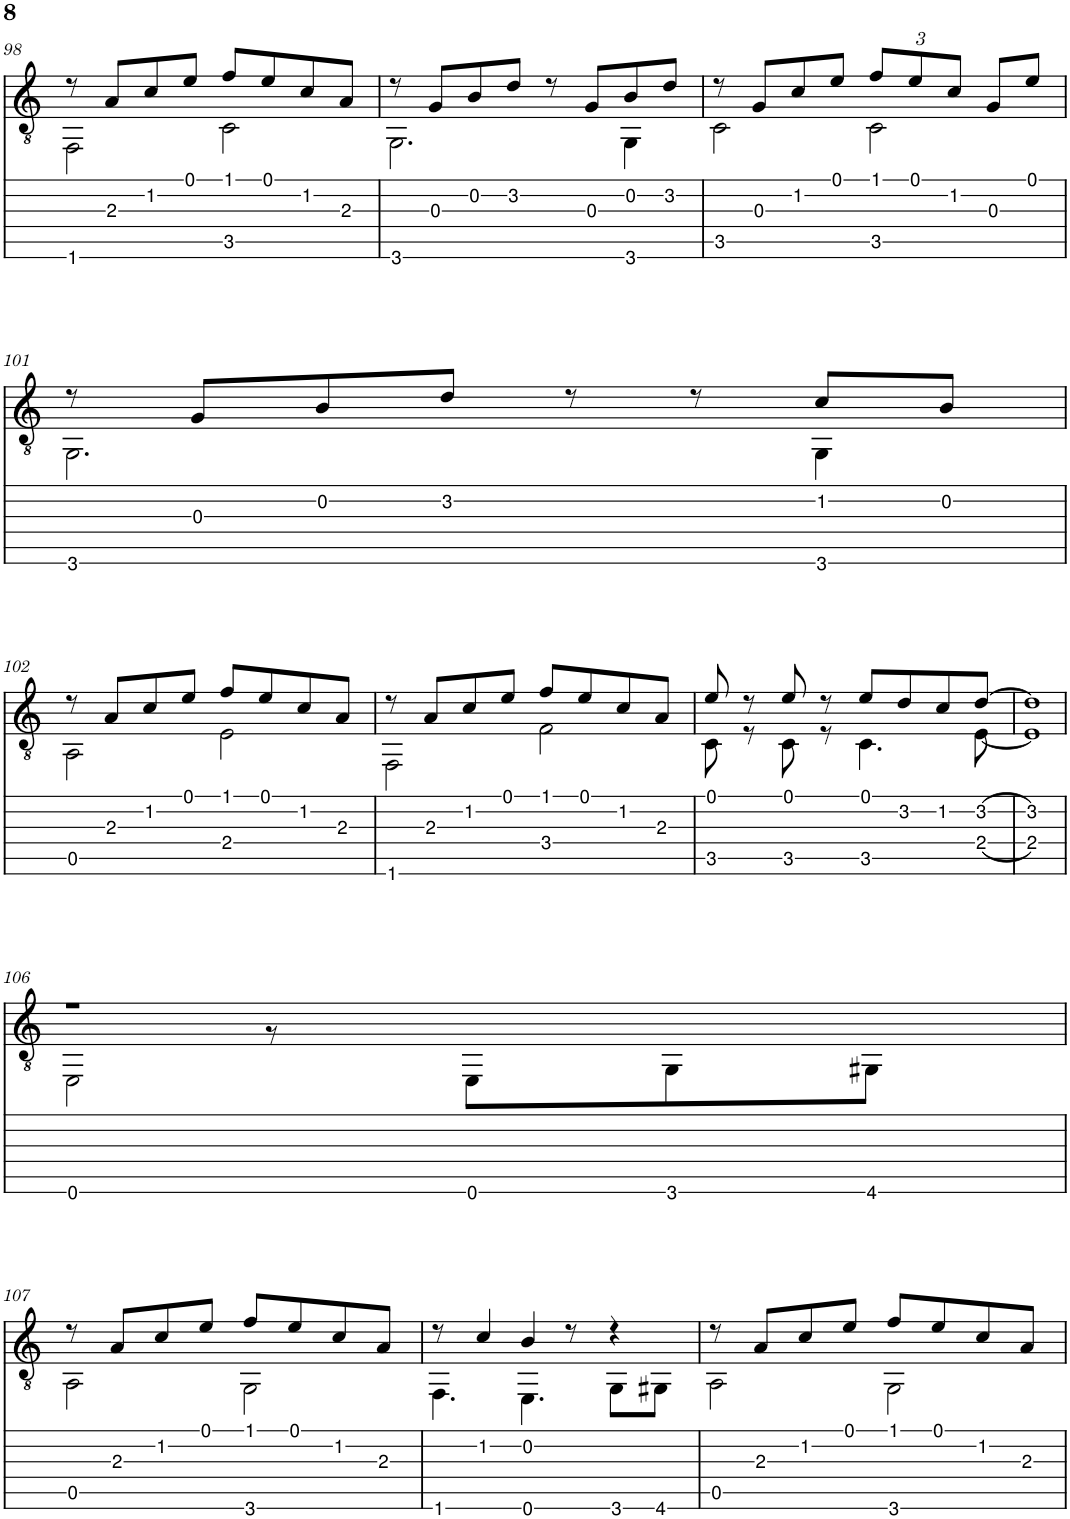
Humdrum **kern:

**kern	**kern
*part1	*part1
*staff2	*staff1
*I"Guitar	*
*I'Guit.	*
!!LO:PB:g=z
*	*clefGv2
*k[]	*k[]
*M4/4	*M4/4
=98	=98
*^	*^
8r	2FF	8r	2FF\
8A	.	8A/L	.
8cL	.	8c/	.
8eJ	.	8e/J	.
8fL	2C	8f/L	2C\
8eJ	.	8e/	.
8cL	.	8c/	.
8AJ	.	8A/J	.
=99	=99	=99	=99
8r	2.GG	8r	2.GG\
8G	.	8G/L	.
8BL	.	8B/	.
8dJ	.	8d/J	.
8r	.	8r	.
8G	.	8G/L	.
8BL	4GG	8B/	4GG\
8dJ	.	8d/J	.
=100	=100	=100	=100
8r	2C	8r	2C\
8G	.	8G/L	.
8cL	.	8c/	.
8eJ	.	8e/J	.
*Xbrackettup	*	*Xbrackettup	*
12fL	2C	12f/L	2C\
12e	.	12e/	.
12cJ	.	12c/J	.
8GL	.	8G/L	.
8eJ	.	8e/J	.
!!LO:LB:g=z	!!
=101	=101	=101	=101
8r	2.GG	8r	2.GG\
8G	.	8G/L	.
8BL	.	8B/	.
8dJ	.	8d/J	.
8r	.	8r	.
8r	.	8r	.
8cL	4GG	8c/L	4GG\
8BJ	.	8B/J	.
!!LO:LB:g=z	!!
=102	=102	=102	=102
8r	2AA	8r	2AA\
8A	.	8A/L	.
8cL	.	8c/	.
8eJ	.	8e/J	.
8fL	2E	8f/L	2E\
8eJ	.	8e/	.
8cL	.	8c/	.
8AJ	.	8A/J	.
=103	=103	=103	=103
8r	2FF	8r	2FF\
8A	.	8A/L	.
8cL	.	8c/	.
8eJ	.	8e/J	.
8fL	2F	8f/L	2F\
8eJ	.	8e/	.
8cL	.	8c/	.
8AJ	.	8A/J	.
=104	=104	=104	=104
8e	8C	8e/	8C\
8r	8r	8r	8r
8e	8C	8e/	8C\
8r	8r	8r	8r
8eL	4.C	8e/L	4.C\
8dJ	.	8d/	.
8cL	.	8c/	.
[8dJ	[8E	[8d/J	[8E\
=105	=105	=105	=105
1d]	1E]	1d]	1E]
!!LO:LB:g=z	!!
=106	=106	=106	=106
1r	2EE	1r	2EE\
.	8r	.	8r
.	8EE	.	8EE\L
.	8GGL	.	8GG\
.	8GG#XJ	.	8GG#X\J
!!LO:LB:g=z	!!
=107	=107	=107	=107
8r	2AA	8r	2AA\
8A	.	8A/L	.
8cL	.	8c/	.
8eJ	.	8e/J	.
8fL	2GG	8f/L	2GG\
8eJ	.	8e/	.
8cL	.	8c/	.
8AJ	.	8A/J	.
=108	=108	=108	=108
8r	4.FF	8r	4.FF\
4c	.	4c/	.
4B	4.EE	4B/	4.EE\
8r	.	8r	.
4r	8GGL	4r	8GG\L
.	8GG#XJ	.	8GG#X\J
=109	=109	=109	=109
8r	2AA	8r	2AA\
8A	.	8A/L	.
8cL	.	8c/	.
8eJ	.	8e/J	.
8fL	2GG	8f/L	2GG\
8eJ	.	8e/	.
8cL	.	8c/	.
8AJ	.	8A/J	.
*v	*v	*	*
*	*v	*v
=	=
*-	*-
